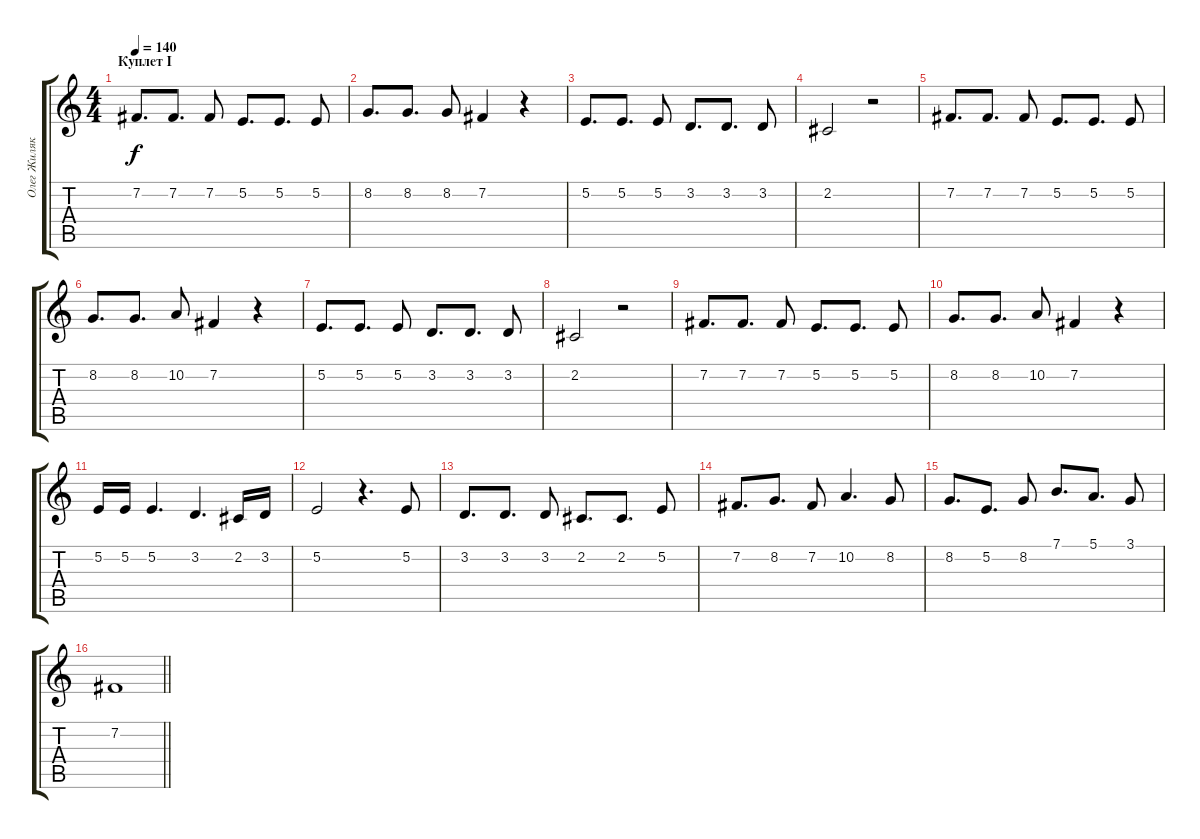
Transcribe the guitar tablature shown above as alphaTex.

\track ("Олег Жиляков" "Олег Жиляк") {instrument violin}
\staff {score tabs}
\tuning (E4 B3 G3 D3 A2 E2) {hide}
\ts (4 4)
\section ("" "Куплет I")
\tempo 140
\clef g2
\ks c
7.2.8{d dy f} 7.2.8{d} 7.2.8 5.2.8{d} 5.2.8{d} 5.2.8 |
8.2.8{d} 8.2.8{d} 8.2.8 7.2.4 r.4 |
5.2.8{d} 5.2.8{d} 5.2.8 3.2.8{d} 3.2.8{d} 3.2.8 |
2.2.2 r.2 |
7.2.8{d} 7.2.8{d} 7.2.8 5.2.8{d} 5.2.8{d} 5.2.8 |
8.2.8{d} 8.2.8{d} 10.2.8 7.2.4 r.4 |
5.2.8{d} 5.2.8{d} 5.2.8 3.2.8{d} 3.2.8{d} 3.2.8 |
2.2.2 r.2 |
7.2.8{d} 7.2.8{d} 7.2.8 5.2.8{d} 5.2.8{d} 5.2.8 |
8.2.8{d} 8.2.8{d} 10.2.8 7.2.4 r.4 |
5.2.16 5.2.16 5.2.4{d} 3.2.4{d} 2.2.16 3.2.16 |
5.2.2 r.4{d} 5.2.8 |
3.2.8{d} 3.2.8{d} 3.2.8 2.2.8{d} 2.2.8{d} 5.2.8 |
7.2.8{d} 8.2.8{d} 7.2.8 10.2.4{d} 8.2.8 |
8.2.8{d} 5.2.8{d} 8.2.8 7.1.8{d} 5.1.8{d} 3.1.8 |
\barLineRight lightlight
7.2.1
